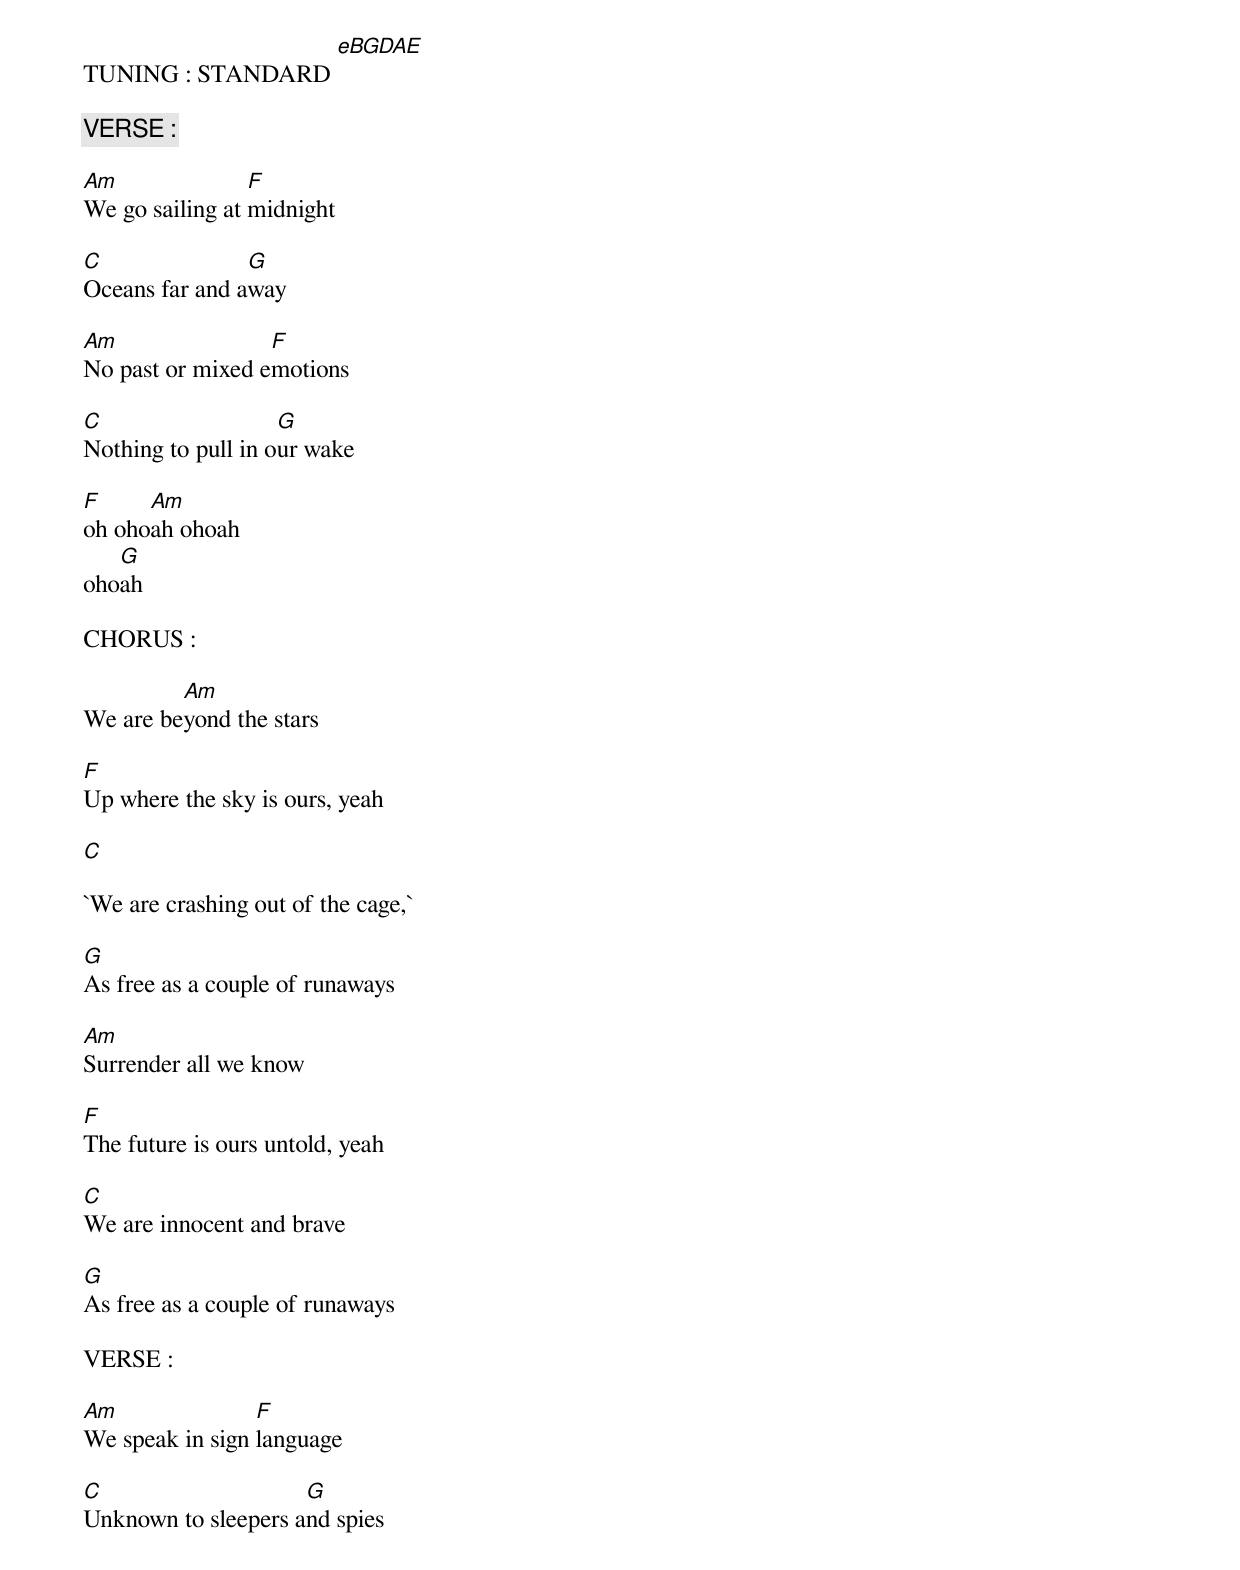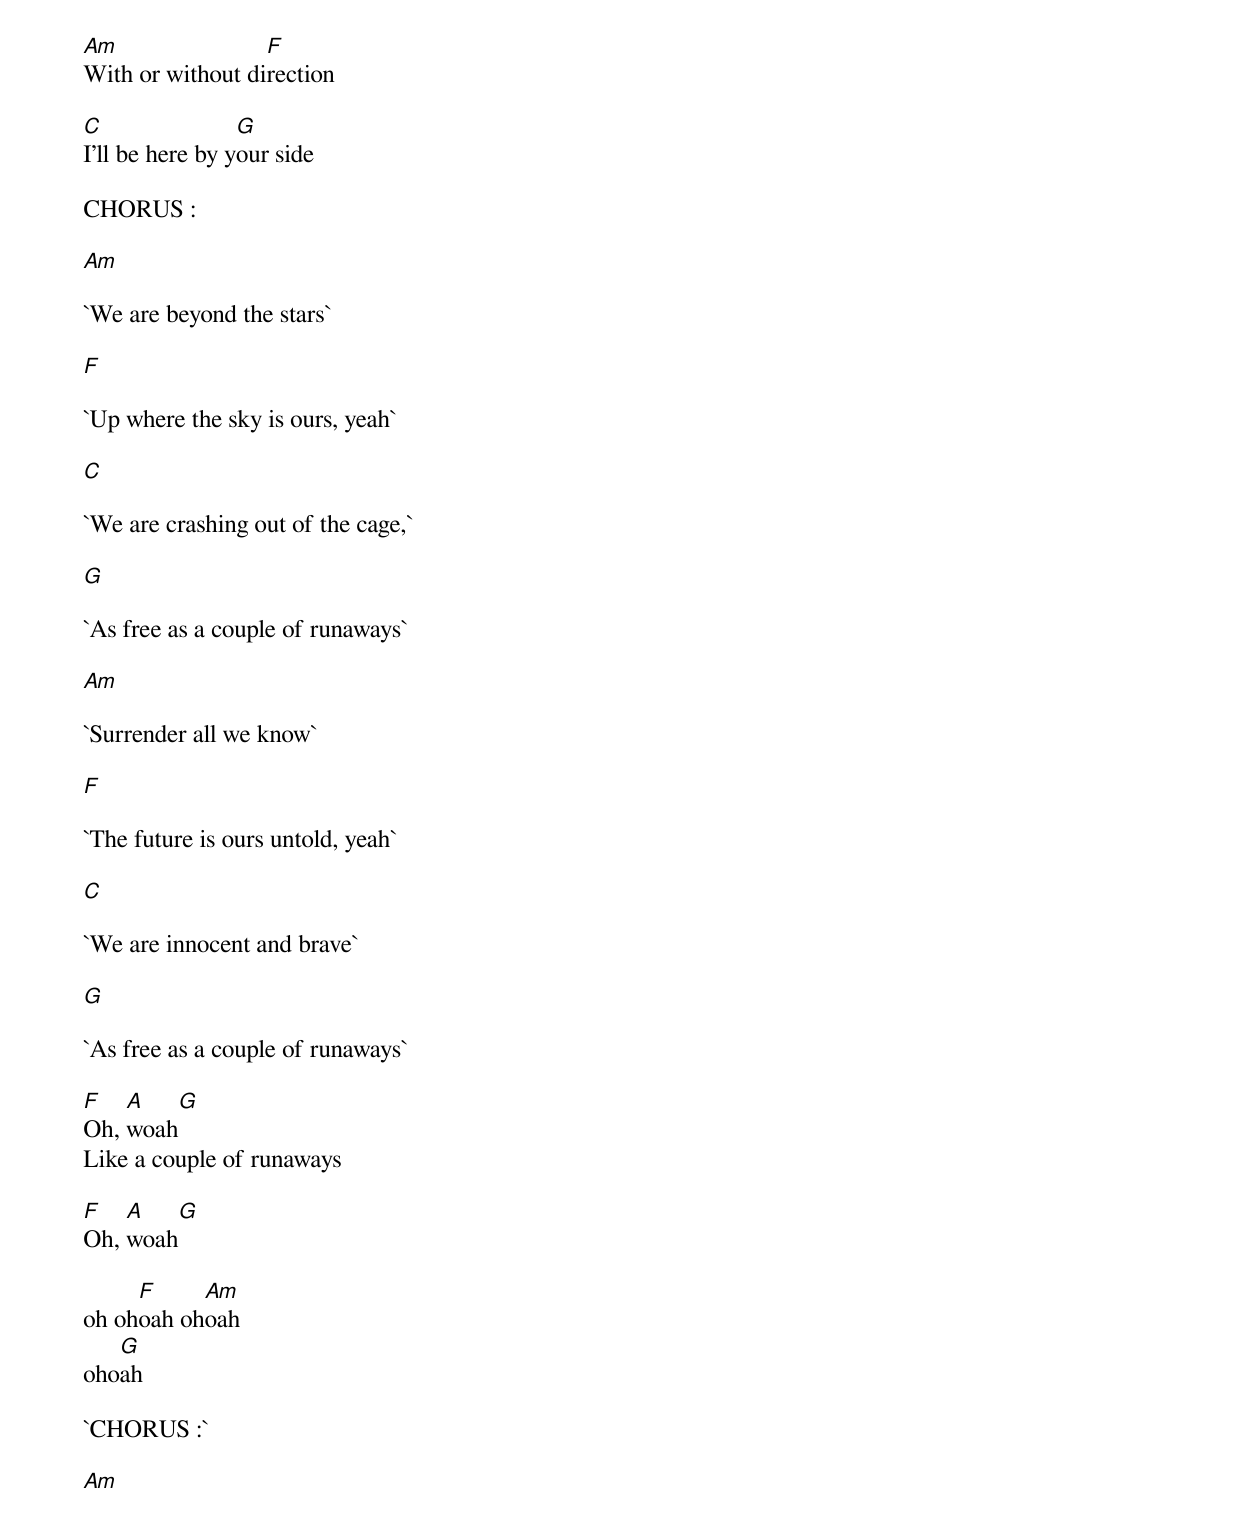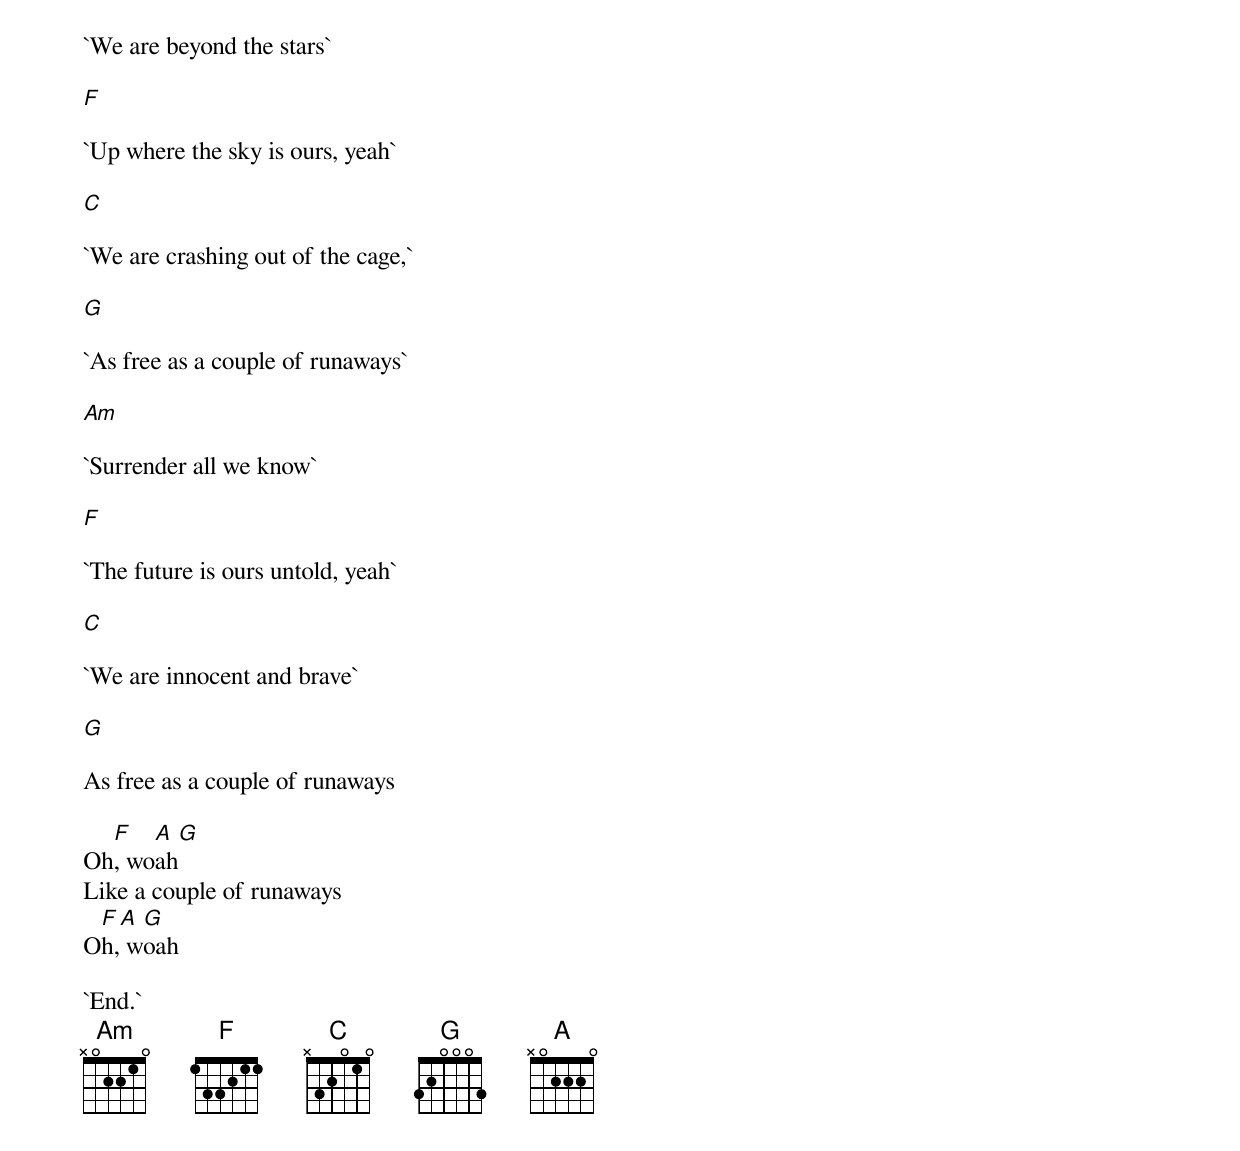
TUNING : STANDARD [eBGDAE]

VERSE :

Am               F
We go sailing at midnight

C               G
Oceans far and away

Am                F
No past or mixed emotions

C                   G
Nothing to pull in our wake

F     Am
oh ohoah ohoah
   G
ohoah

CHORUS :

         Am
We are beyond the stars

F
Up where the sky is ours, yeah

C

`We are crashing out of the cage,`

G
As free as a couple of runaways

Am
Surrender all we know

F
The future is ours untold, yeah

C
We are innocent and brave

G
As free as a couple of runaways

VERSE :

Am               F
We speak in sign language

C                    G
Unknown to sleepers and spies

Am                F
With or without direction

C                G
I'll be here by your side

CHORUS :

         Am

`We are beyond the stars`

F

`Up where the sky is ours, yeah`

C

`We are crashing out of the cage,`

G

`As free as a couple of runaways`

Am

`Surrender all we know`

F

`The future is ours untold, yeah`

C

`We are innocent and brave`

G

`As free as a couple of runaways`

F   A    G
Oh, woah
Like a couple of runaways

F   A    G
Oh, woah

     F     Am
oh ohoah ohoah
   G
ohoah

`CHORUS :`

Am

`We are beyond the stars`

F

`Up where the sky is ours, yeah`

C

`We are crashing out of the cage,`

G

`As free as a couple of runaways`

Am

`Surrender all we know`

F

`The future is ours untold, yeah`

C

`We are innocent and brave`

G

As free as a couple of runaways

  F   A G
Oh, woah
Like a couple of runaways
 F A G
Oh, woah

`End.`
